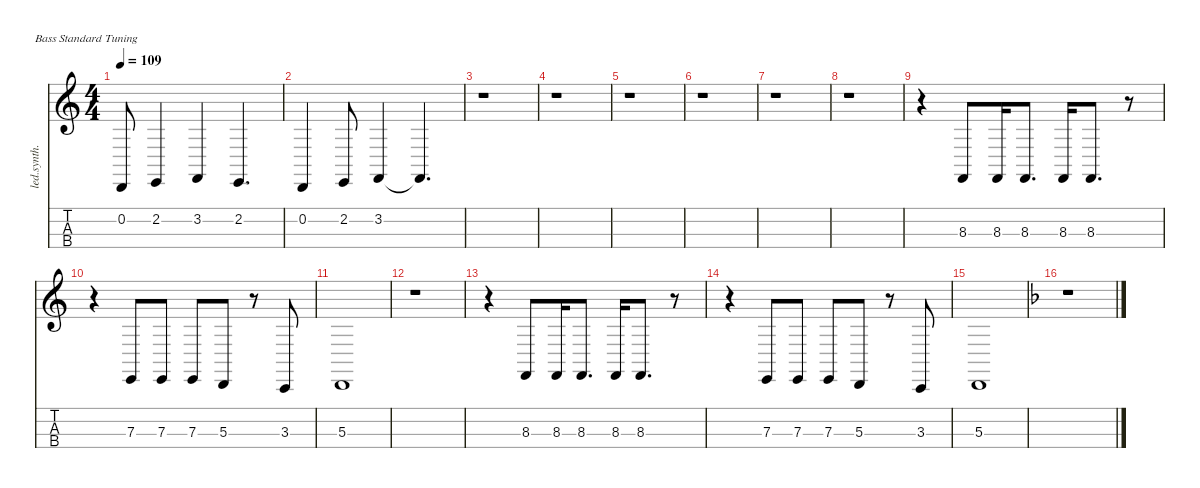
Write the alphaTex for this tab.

\defaultSystemsLayout 4
\hideDynamics
\bracketExtendMode nobrackets
\otherSystemsTrackNameOrientation horizontal
\track ("Vocals Low" "led.synth.") {instrument lead1square}
\staff {score tabs}
\tuning (G2 D2 A1 E1)
\ts (4 4)
\tempo 109
\clef g2
\ks c
0.2.8{dy f} 2.2.4 3.2.4 2.2.4{d} |
0.2.4 2.2.8 3.2.4 3.2{t}.4{d} |
r.1 |
r.1 |
r.1 |
r.1 |
r.1 |
r.1 |
r.4 8.3.8 8.3.16 8.3.8{d} 8.3.16 8.3.8{d} r.8 |
r.4 7.3.8 7.3.8 7.3.8 5.3.8 r.8 3.3.8 |
5.3.1 |
r.1 |
r.4 8.3.8 8.3.16 8.3.8{d} 8.3.16 8.3.8{d} r.8 |
r.4 7.3.8 7.3.8 7.3.8 5.3.8 r.8 3.3.8 |
5.3.1 |
\ks dminor
r.1
